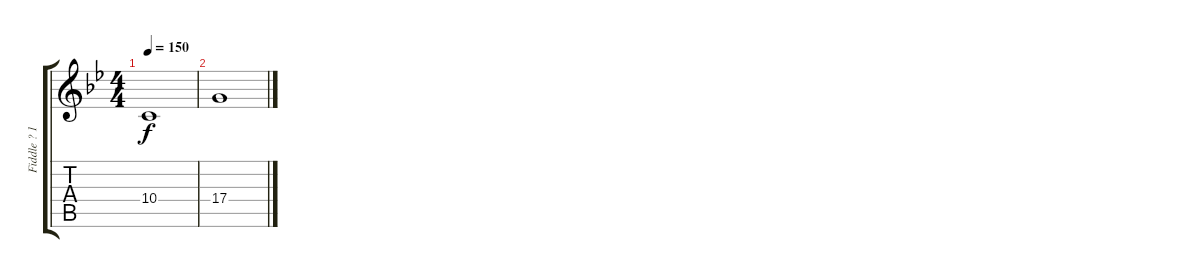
\track ("Fiddle ? 1" "Fiddle ? 1") {instrument violin}
\staff {score tabs}
\tuning (E4 B3 G3 D3 A2 E2) {hide}
\ts (4 4)
\tempo 150
\clef g2
\ks gminor
10.4.1{dy f volume 0} |
17.4.1
